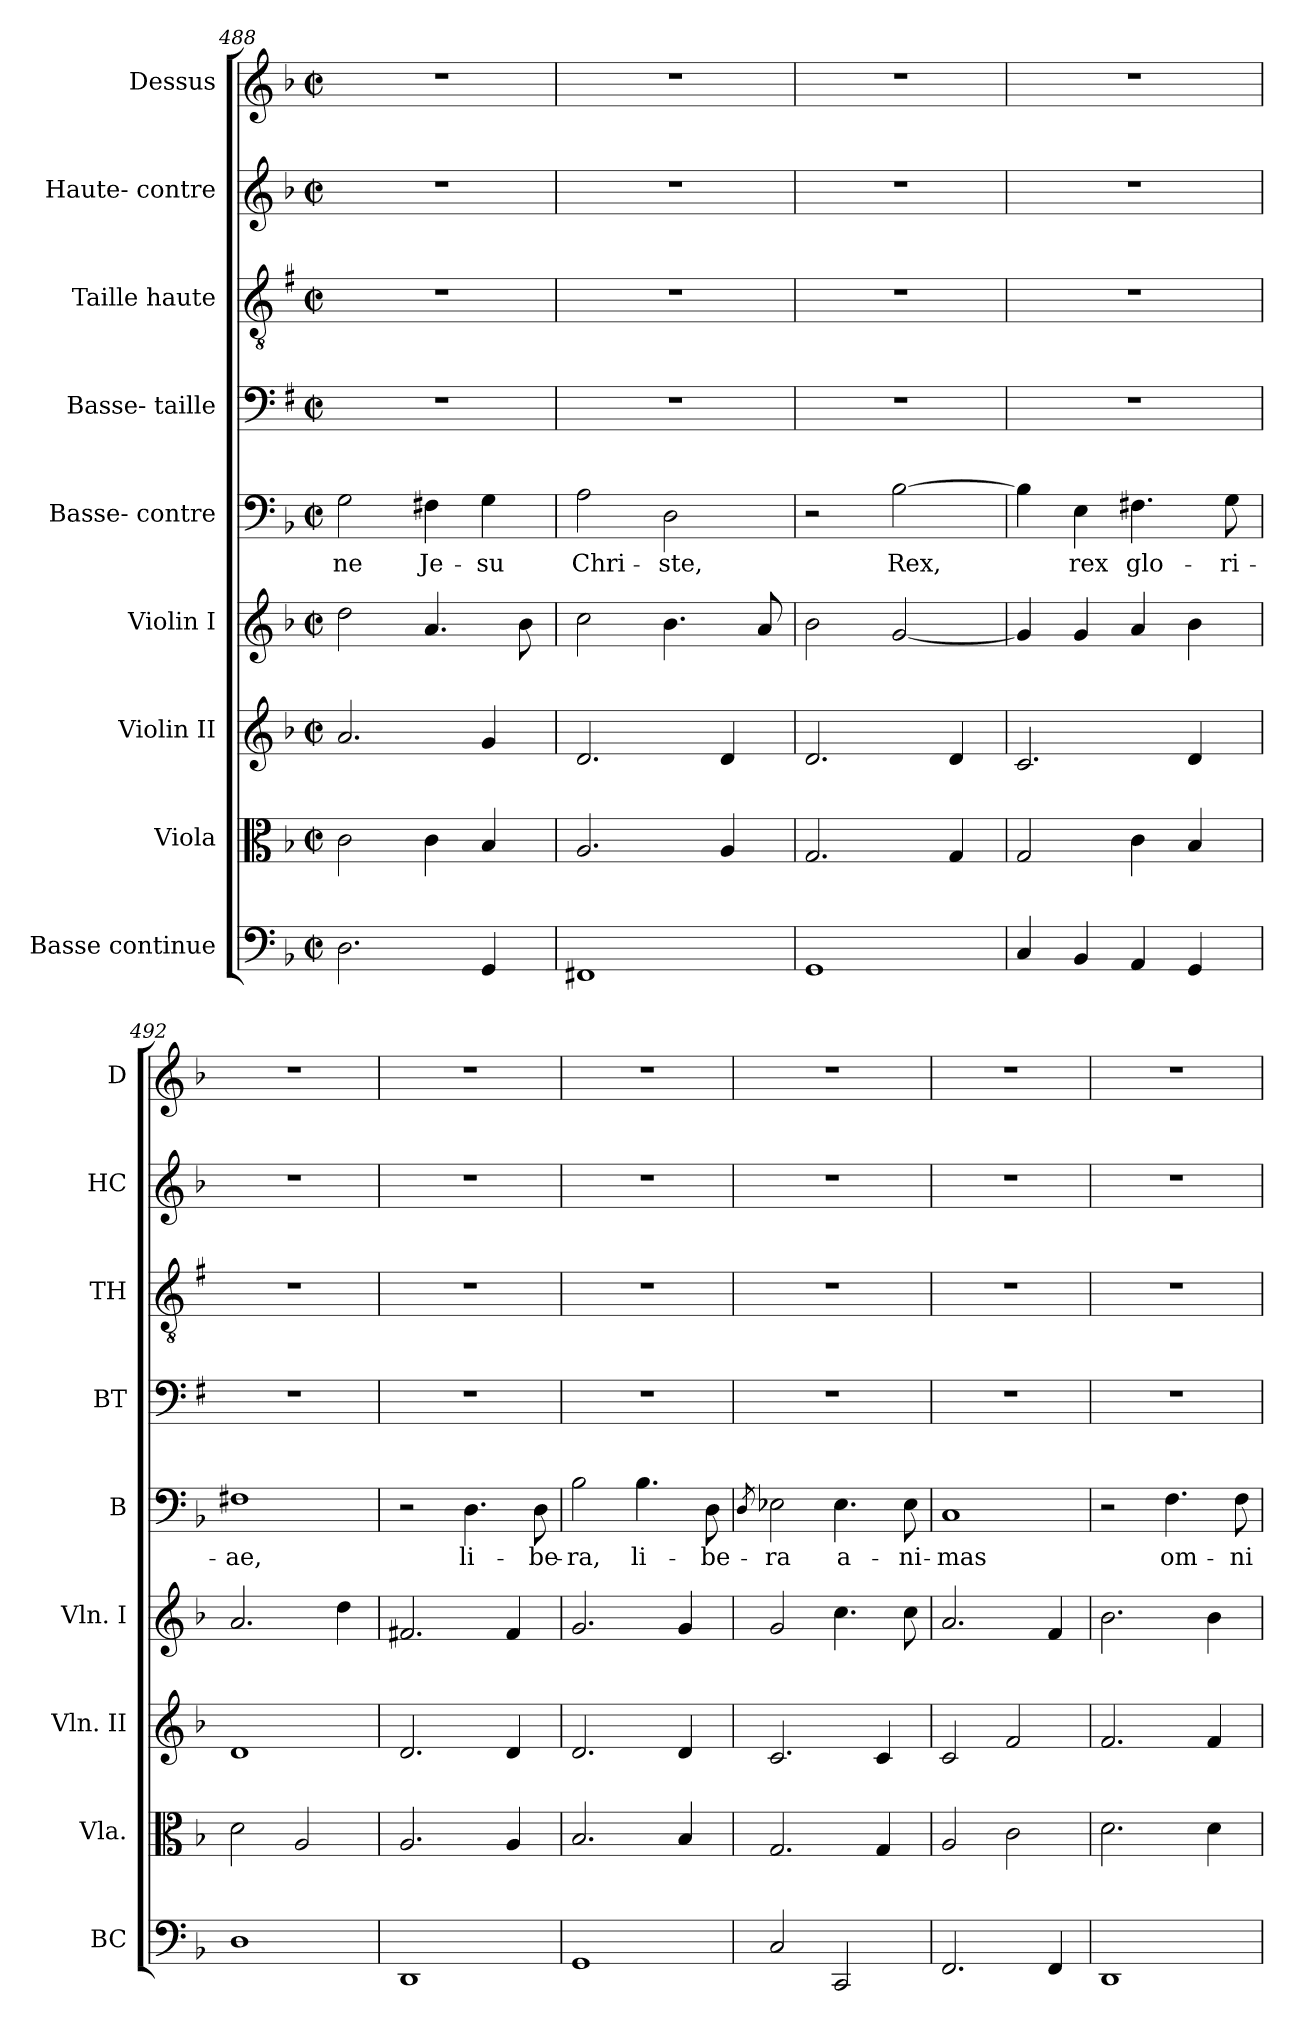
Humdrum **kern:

**kern	**kern	**kern	**kern	**kern	**text	**kern	**kern	**kern	**kern
*part9	*part8	*part7	*part6	*part5	*part5	*part4	*part3	*part2	*part1
*staff9	*staff8	*staff7	*staff6	*staff5	*staff5	*staff4	*staff3	*staff2	*staff1
*I"Basse  continue	*I"Viola	*I"Violin II	*I"Violin I	*I"Basse- contre	*	*I"Basse- taille	*I"Taille haute	*I"Haute- contre	*I"Dessus
*I'BC	*I'Vla.	*I'Vln. II	*I'Vln. I	*I'B	*	*I'BT	*I'TH	*I'HC	*I'D
*clefF4	*clefC3	*clefG2	*clefG2	*clefF4	*	*clefF4	*clefGv2	*clefG2	*clefG2
*	*	*	*	*	*	*ITrd1c2	*ITrd1c2	*	*
*k[b-]	*k[b-]	*k[b-]	*k[b-]	*k[b-]	*	*k[b-]	*k[b-]	*k[b-]	*k[b-]
*F:	*F:	*F:	*F:	*F:	*	*F:	*F:	*F:	*F:
*M2/2	*M2/2	*M2/2	*M2/2	*M2/2	*	*M2/2	*M2/2	*M2/2	*M2/2
*met(c|)	*met(c|)	*met(c|)	*met(c|)	*met(c|)	*	*met(c|)	*met(c|)	*met(c|)	*met(c|)
=488	=488	=488	=488	=488	=488	=488	=488	=488	=488
!	!	!	!	!	!LO:LY:b	!	!	!	!
2.D\	2c\	2.a/	2dd\	2G\	-ne	1r	1r	1r	1r
!	!	!	!	!	!LO:LY:b	!	!	!	!
.	4c\	.	4.a/	4F#X\	Je-	.	.	.	.
!	!	!	!	!	!LO:LY:b	!	!	!	!
4GG/	4B-/	4g/	.	4G\	-su	.	.	.	.
.	.	.	8b-\	.	.	.	.	.	.
!!LO:PB:g=z
=489	=489	=489	=489	=489	=489	=489	=489	=489	=489
!	!	!	!	!	!LO:LY:b	!	!	!	!
1FF#X	2.A/	2.d/	2cc\	2A\	Chri-	1r	1r	1r	1r
!	!	!	!	!	!LO:LY:b	!	!	!	!
.	.	.	4.b-\	2D\	-ste,	.	.	.	.
.	4A/	4d/	.	.	.	.	.	.	.
.	.	.	8a/	.	.	.	.	.	.
=490	=490	=490	=490	=490	=490	=490	=490	=490	=490
1GG	2.G/	2.d/	2b-\	2r	.	1r	1r	1r	1r
!	!	!	!	!	!LO:LY:b	!	!	!	!
.	.	.	[2g/	[2B-\	Rex,	.	.	.	.
.	4G/	4d/	.	.	.	.	.	.	.
=491	=491	=491	=491	=491	=491	=491	=491	=491	=491
4C/	2G/	2.c/	4g/]	4B-\]	.	1r	1r	1r	1r
!	!	!	!	!	!LO:LY:b	!	!	!	!
4BB-/	.	.	4g/	4E\	rex	.	.	.	.
!	!	!	!	!	!LO:LY:b	!	!	!	!
4AA/	4c\	.	4a/	4.F#X\	glo-	.	.	.	.
4GG/	4B-/	4d/	4b-\	.	.	.	.	.	.
!	!	!	!	!	!LO:LY:b	!	!	!	!
.	.	.	.	8G\	-ri-	.	.	.	.
=492	=492	=492	=492	=492	=492	=492	=492	=492	=492
!	!	!	!	!	!LO:LY:b	!	!	!	!
1D	2d\	1d	2.a/	1F#X>	-ae,	1r	1r	1r	1r
.	2A/	.	.	.	.	.	.	.	.
.	.	.	4dd\	.	.	.	.	.	.
=493	=493	=493	=493	=493	=493	=493	=493	=493	=493
1DD	2.A/	2.d/	2.f#X/	2r	.	1r	1r	1r	1r
!	!	!	!	!	!LO:LY:b	!	!	!	!
.	.	.	.	4.D\	li-	.	.	.	.
.	4A/	4d/	4f#/	.	.	.	.	.	.
!	!	!	!	!	!LO:LY:b	!	!	!	!
.	.	.	.	8D\	-be-	.	.	.	.
=494	=494	=494	=494	=494	=494	=494	=494	=494	=494
!	!	!	!	!	!LO:LY:b	!	!	!	!
1GG	2.B-/	2.d/	2.g/	2B-\	-ra,	1r	1r	1r	1r
!	!	!	!	!	!LO:LY:b	!	!	!	!
.	.	.	.	4.B-\	li-	.	.	.	.
.	4B-/	4d/	4g/	.	.	.	.	.	.
!	!	!	!	!	!LO:LY:b	!	!	!	!
.	.	.	.	8D\	-be-	.	.	.	.
=495	=495	=495	=495	=495	=495	=495	=495	=495	=495
.	.	.	.	8qD/	.	.	.	.	.
!	!	!	!	!	!LO:LY:b	!	!	!	!
2C/	2.G/	2.c/	2g/	2E-X\	-ra	1r	1r	1r	1r
!	!	!	!	!	!LO:LY:b	!	!	!	!
2CC/	.	.	4.cc\	4.E-\	a-	.	.	.	.
.	4G/	4c/	.	.	.	.	.	.	.
!	!	!	!	!	!LO:LY:b	!	!	!	!
.	.	.	8cc\	8E-\	-ni-	.	.	.	.
=496	=496	=496	=496	=496	=496	=496	=496	=496	=496
!	!	!	!	!	!LO:LY:b	!	!	!	!
2.FF/	2A/	2c/	2.a/	1C>	-mas	1r	1r	1r	1r
.	2c\	2f/	.	.	.	.	.	.	.
4FF/	.	.	4f/	.	.	.	.	.	.
!!LO:LB:g=z
=497	=497	=497	=497	=497	=497	=497	=497	=497	=497
1DD	2.d\	2.f/	2.b-\	2r	.	1r	1r	1r	1r
!	!	!	!	!	!LO:LY:b	!	!	!	!
.	.	.	.	4.F\	om-	.	.	.	.
.	4d\	4f/	4b-\	.	.	.	.	.	.
!	!	!	!	!	!LO:LY:b	!	!	!	!
.	.	.	.	8F\	-ni-	.	.	.	.
=	=	=	=	=	=	=	=	=	=
*-	*-	*-	*-	*-	*-	*-	*-	*-	*-
